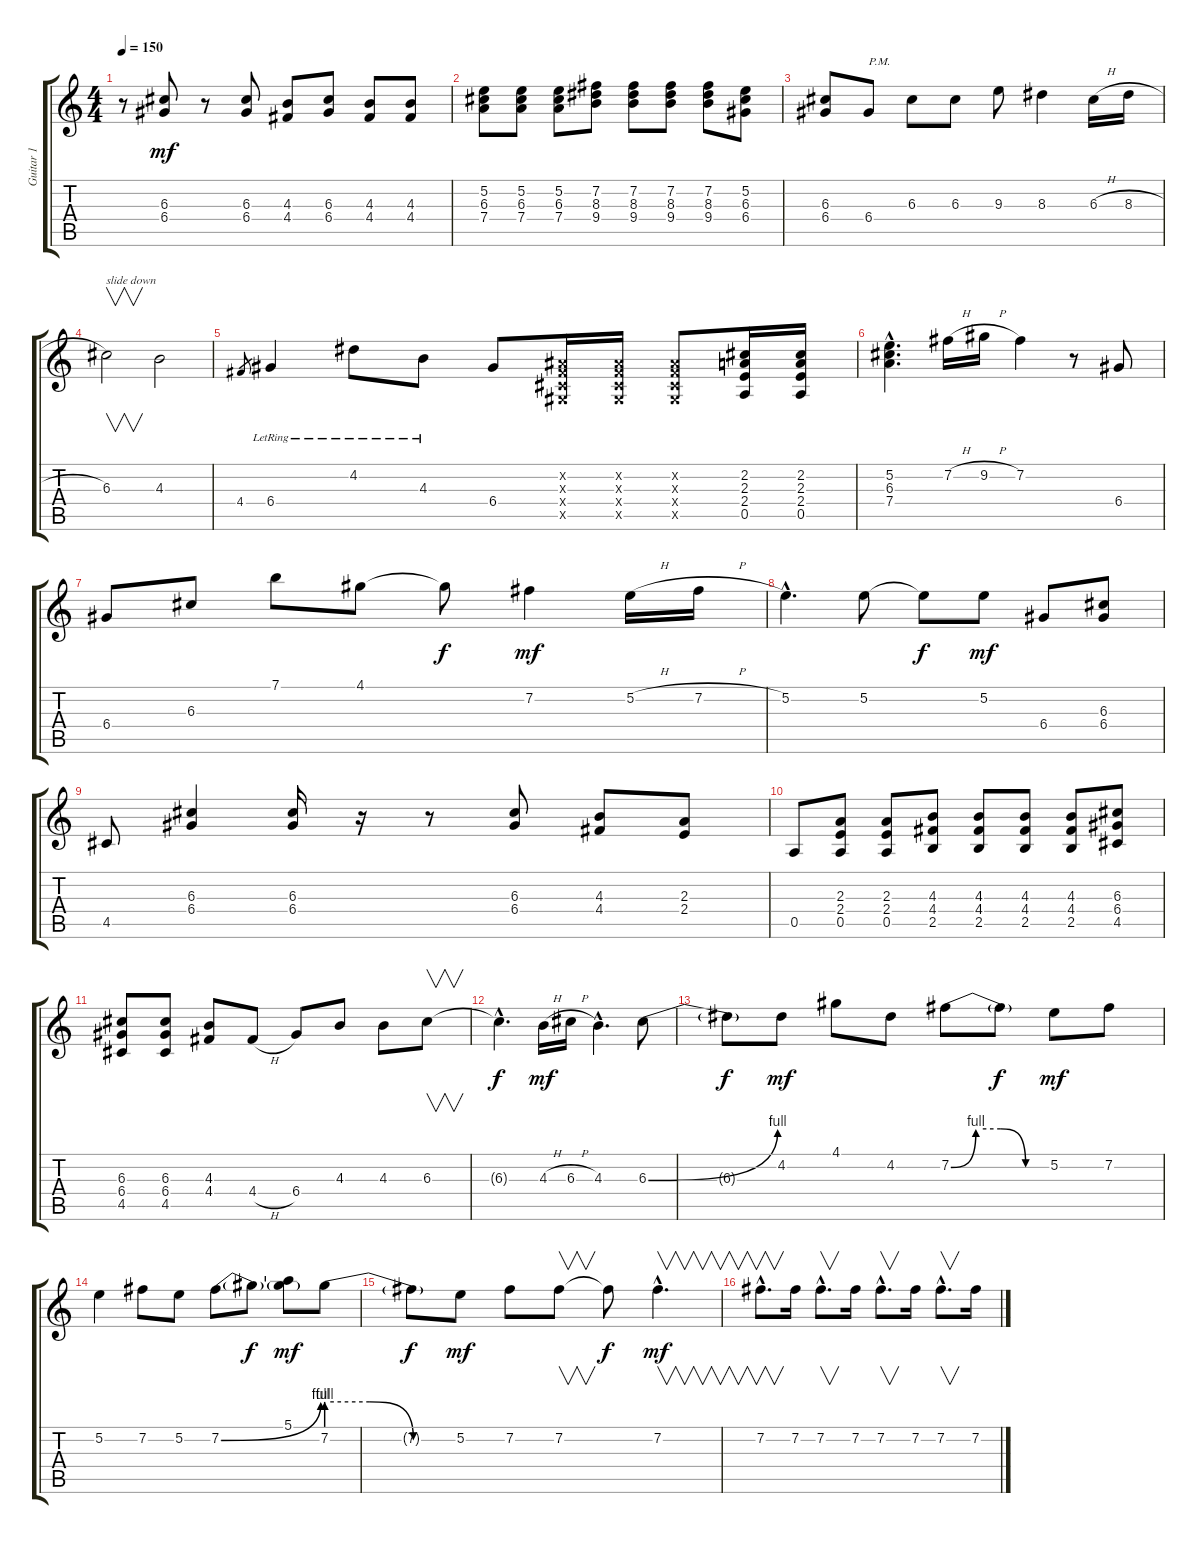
\track ("Guitar 1" "Guitar 1") {instrument electricguitarclean}
\staff {score tabs}
\tuning (E4 B3 G3 D3 A2 E2) {hide}
\ts (4 4)
\tempo 150
\clef g2
\ks c
r.8{dy mf} (6.3 6.4).8 r.8 (6.3 6.4).8 (4.3 4.4).8 (6.3 6.4).8 (4.3 4.4).8 (4.3 4.4).8 |
(5.2 6.3 7.4).8 (5.2 6.3 7.4).8 (5.2 6.3 7.4).8 (7.2 8.3 9.4).8 (7.2 8.3 9.4).8 (7.2 8.3 9.4).8 (7.2 8.3 9.4).8 (5.2 6.3 6.4).8 |
(6.3 6.4).8 6.4.8{txt "P.M."} 6.3.8 6.3.8 9.3.8 8.3.4 6.3{h}.16 8.3{h}.16 |
6.3.2{v txt "slide down"} 4.3.2 |
4.4.8{gr} 6.4{lr}.4 4.2{lr}.8 4.3{lr}.8 6.4.8 (-1.2{x} -1.3{x} -1.4{x} -1.5{x}).16 (-1.2{x} -1.3{x} -1.4{x} -1.5{x}).16 (-1.2{x} -1.3{x} -1.4{x} -1.5{x}).8 (2.2 2.3 2.4 0.5).16 (2.2 2.3 2.4 0.5).16 |
(5.2{hac} 6.3{hac} 7.4{hac}).4{d} 7.2{h}.16 9.2{h}.16 7.2.4 r.8 6.4.8 |
6.4.8 6.3.8 7.1.8 4.1.8 4.1{t}.8{dy f} 7.2.4{dy mf} 5.2{h}.16 7.2{h}.16 |
5.2{hac}.4{d} 5.2.8 5.2{t}.8{dy f} 5.2.8{dy mf} 6.4.8 (6.3 6.4).8 |
4.5.8 (6.3 6.4).4 (6.3 6.4).16 r.16 r.8 (6.3 6.4).8 (4.3 4.4).8 (2.3 2.4).8 |
0.5.8 (2.3 2.4 0.5).8 (2.3 2.4 0.5).8 (4.3 4.4 2.5).8 (4.3 4.4 2.5).8 (4.3 4.4 2.5).8 (4.3 4.4 2.5).8 (6.3 6.4 4.5).8 |
(6.3 6.4 4.5).8 (6.3 6.4 4.5).8 (4.3 4.4).8 4.4{h}.8 6.4.8 4.3.8 4.3.8 6.3.8{v} |
6.3{hac t}.4{d dy f} 4.3{h}.16{dy mf} 6.3{h}.16 4.3{hac}.4{d} 6.3{be (bend 0 0 60 4)}.8 |
6.3{t}.8{dy f} 4.2.8{dy mf} 4.1.8 4.2.8 7.2{be (custom 0 0 15 4 30 4 45 0 60 0)}.8 7.2{t}.8{dy f} 5.2.8{dy mf} 7.2.8 |
5.2.4 7.2.8 5.2.8 7.2{be (bend 0 0 60 4)}.8 7.2{t}.8{dy f} (5.1 7.2{t}).8{dy mf} 7.2{be (custom 0 4 20 4 40 0 60 0)}.8 |
7.2{t}.8{dy f} 5.2.8{dy mf} 7.2.8 7.2.8{v} 7.2{t}.8{dy f} 7.2{hac}.4{v d dy mf} |
7.2{hac}.8{v d} 7.2.16 7.2{hac}.8{v d} 7.2.16 7.2{hac}.8{v d} 7.2.16 7.2{hac}.8{v d} 7.2.16
